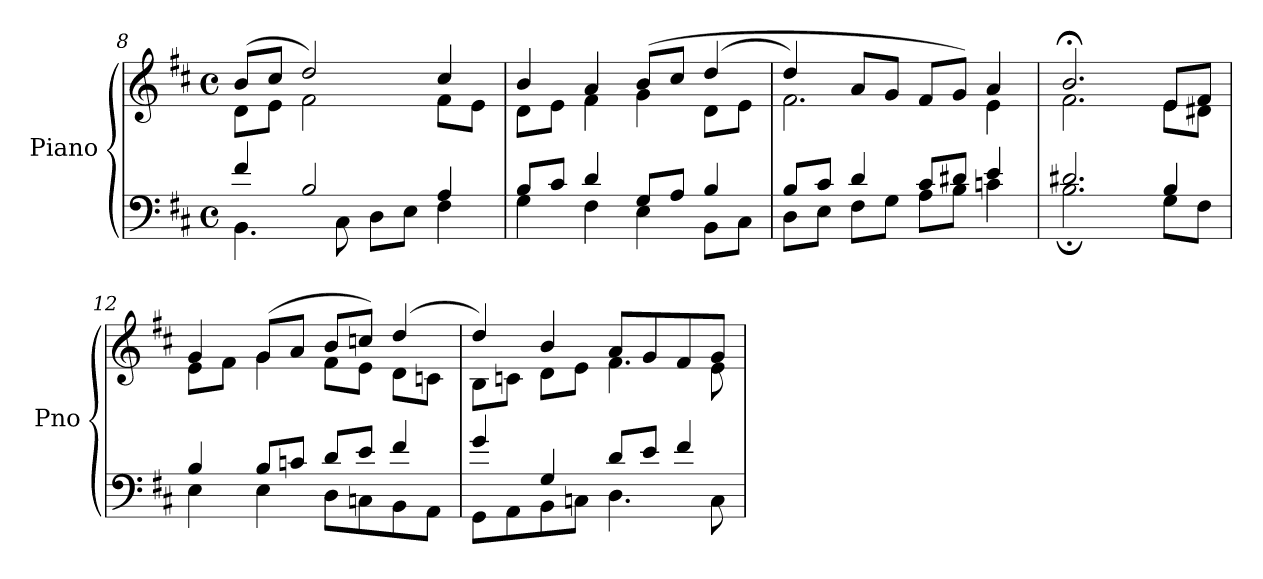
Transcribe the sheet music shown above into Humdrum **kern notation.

**kern	**kern
*part1	*part1
*staff2	*staff1
*I"Piano	*
*I'Pno	*
*clefF4	*clefG2
*k[f#c#]	*k[f#c#]
*M4/4	*M4/4
*met(c)	*met(c)
=8	=8
*^	*^
4f#/	4.BB\	(>8b/L	8d\L
.	.	8cc#/J	8e\J
2B/	.	2dd/)	2f#\
.	8C#\	.	.
.	8D\L	.	.
.	8E\J	.	.
4A/	4F#\	4cc#/	8f#\L
.	.	.	8e\J
=9	=9	=9	=9
8B/L	4G\	4b/	8d\L
8c#/J	.	.	8e\J
4d/	4F#\	4a/	4f#\
8G/L	4E\	(>8b/L	4g\
8A/J	.	8cc#/J	.
4B/	8BB\L	(>4dd/	8d\L
.	8C#\J	.	8e\J
=10	=10	=10	=10
8B/L	8D\L	4dd/)	2.f#\
8c#/J	8E\J	.	.
4d/	8F#\L	8a/L	.
.	8G\J	8g/J	.
8c#/L	8A\L	8f#/L	.
8d#X/J	8B\J	8g/J)	.
4e/	4cn\	4a/	4e\
=11	=11	=11	=11
2.d#X/	2.B;\	2.b;</	2.f#\
4B/	8G\L	8e/L	8e\L
.	8F#\J	8f#/J	8d#X\J
=12	=12	=12	=12
4B/	4E\	4g/	8e\L
.	.	.	8f#\J
8B/L	4E\	(>8g/L	4g\
8cn/J	.	8a/J	.
8d/L	8D\L	8b/L	8f#\L
8e/J	8Cn\	8ccn/J)	8e\J
4f#/	8BB\	(>4dd/	8d\L
.	8AA\J	.	8cn\J
=13	=13	=13	=13
4g/	8GG\L	4dd/)	8B\L
.	8AA\	.	8cn\J
4G/	8BB\	4b/	8d\L
.	8Cn\J	.	8e\J
8d/L	4.D\	8a/L	4.f#\
8e/J	.	8g/	.
4f#/	.	8f#/	.
.	8C\	8g/J	8e\
*v	*v	*	*
*	*v	*v
=	=
*-	*-
